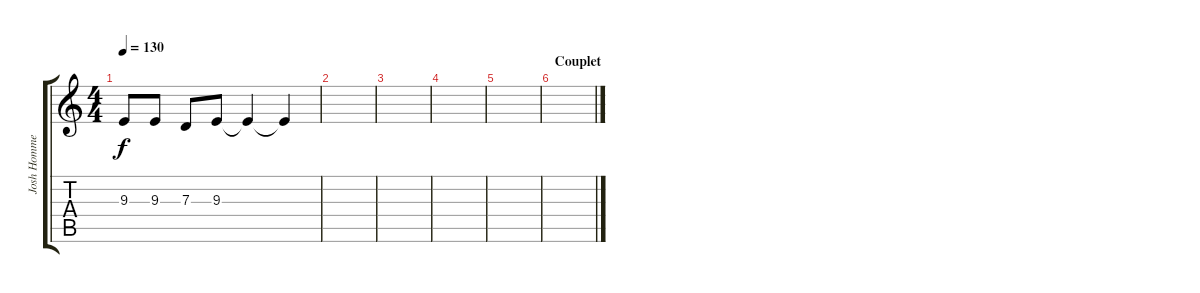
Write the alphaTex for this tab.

\track ("Josh Homme and Alain Johannes (Voices)" "Josh Homme") {instrument altosax}
\staff {score tabs}
\tuning (E4 B3 G3 D3 A2 E2) {hide}
\ts (4 4)
\tempo 130
\clef g2
\ks c
9.3{t}.8{dy f} 9.3.8 7.3.8 9.3.8 9.3{t}.4 9.3{t}.4 |
\section ("" "")
|
|
|
|
\section ("" "Couplet")
